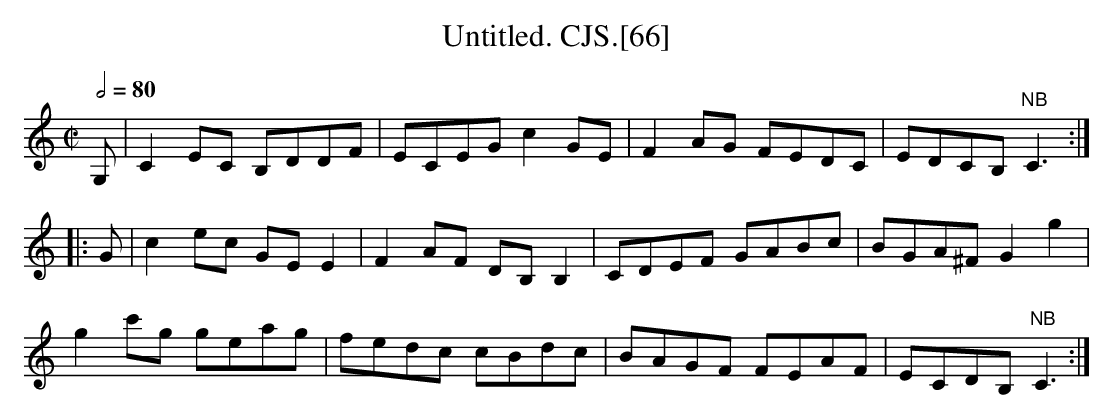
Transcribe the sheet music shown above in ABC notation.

X:1
T:Untitled. CJS.[66]
M:C|
L:1/8
Q:1/2=80
K:C
G,|C2 EC B,DDF|ECEG c2 GE|F2 AG FEDC|EDCB, "NB"C3:|
|:G|c2 ec GE E2|F2 AF DB, B,2|CDEF GABc|BGA^F G2g2|
g2 c'g geag|fedc cBdc|BAGF FEAF|ECDB, "NB"C3:|
